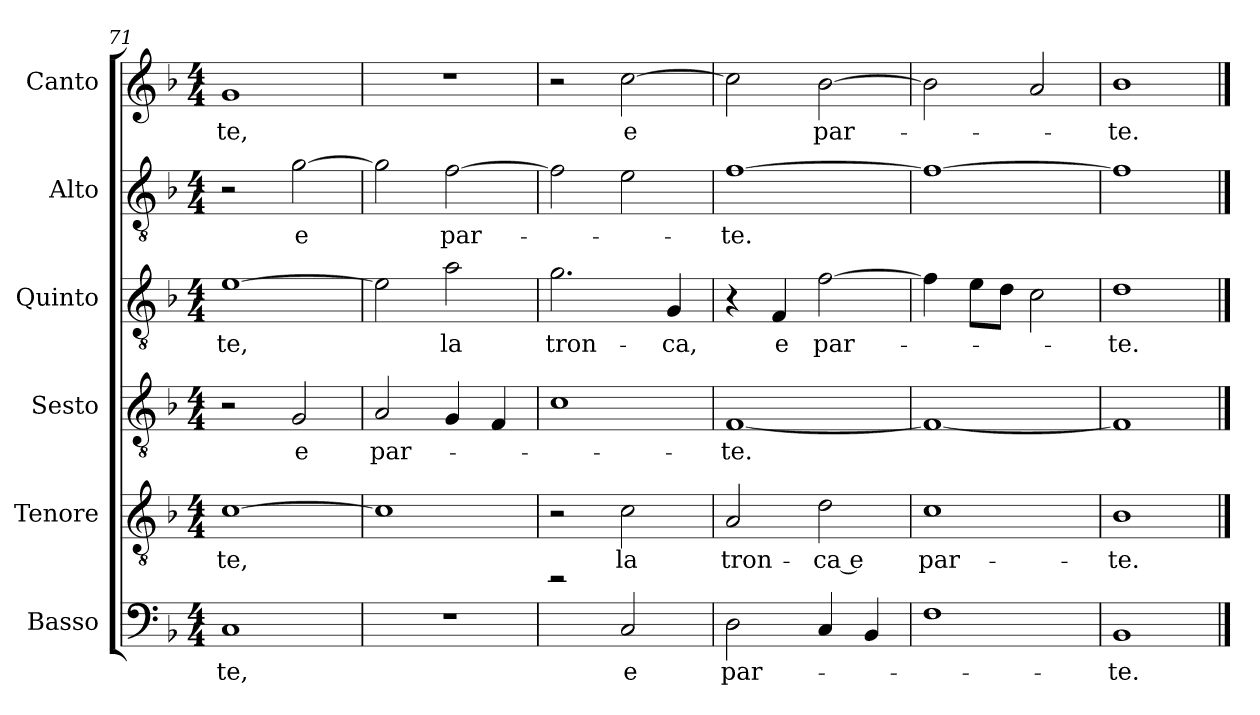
**kern	**text	**kern	**text	**kern	**text	**kern	**text	**kern	**text	**kern	**text
*part6	*part6	*part5	*part5	*part4	*part4	*part3	*part3	*part2	*part2	*part1	*part1
*staff6	*staff6	*staff5	*staff5	*staff4	*staff4	*staff3	*staff3	*staff2	*staff2	*staff1	*staff1
*I"Basso	*	*I"Tenore	*	*I"Sesto	*	*I"Quinto	*	*I"Alto	*	*I"Canto	*
*I'B	*	*I'T	*	*	*	*	*	*I'A	*	*I'C	*
*clefF4	*	*clefGv2	*	*clefGv2	*	*clefGv2	*	*clefGv2	*	*clefG2	*
*k[b-]	*	*k[b-]	*	*k[b-]	*	*k[b-]	*	*k[b-]	*	*k[b-]	*
*F:	*	*F:	*	*F:	*	*F:	*	*F:	*	*F:	*
*M4/4	*	*M4/4	*	*M4/4	*	*M4/4	*	*M4/4	*	*M4/4	*
=71	=71	=71	=71	=71	=71	=71	=71	=71	=71	=71	=71
!	!LO:LY:b	!	!	!	!	!	!	!	!	!	!
!	!	!	!LO:LY:b	!	!	!	!	!	!	!	!
!	!	!	!	!	!	!	!LO:LY:b	!	!	!	!
!	!	!	!	!	!	!	!	!	!	!	!LO:LY:b
1C	-te,	[1c	-te,	2r	.	[1e	-te,	2r	.	1g	-te,
!	!	!	!	!	!LO:LY:b	!	!	!	!	!	!
!	!	!	!	!	!	!	!	!	!LO:LY:b	!	!
.	.	.	.	2G/	e	.	.	[2g\	e	.	.
=72	=72	=72	=72	=72	=72	=72	=72	=72	=72	=72	=72
!	!	!	!	!	!LO:LY:b	!	!	!	!	!	!
1r	.	1c]	.	2A/	par-	2e\]	.	2g\]	.	1r	.
!	!	!	!	!	!	!	!LO:LY:b	!	!	!	!
!	!	!	!	!	!	!	!	!	!LO:LY:b	!	!
.	.	.	.	4G/	.	2a\	la	[2f\	par-	.	.
.	.	.	.	4F/	.	.	.	.	.	.	.
=73	=73	=73	=73	=73	=73	=73	=73	=73	=73	=73	=73
!	!	!	!	!	!	!	!LO:LY:b	!	!	!	!
2rf	.	2r	.	1c	.	2.g\	tron-	2f\]	.	2r	.
!	!LO:LY:b	!	!	!	!	!	!	!	!	!	!
!	!	!	!LO:LY:b	!	!	!	!	!	!	!	!
!	!	!	!	!	!	!	!	!	!	!	!LO:LY:b
2C/	e	2c\	la	.	.	.	.	2e\	.	[2cc\	e
!	!	!	!	!	!	!	!LO:LY:b	!	!	!	!
.	.	.	.	.	.	4G/	-ca,	.	.	.	.
=74	=74	=74	=74	=74	=74	=74	=74	=74	=74	=74	=74
!	!LO:LY:b	!	!	!	!	!	!	!	!	!	!
!	!	!	!LO:LY:b	!	!	!	!	!	!	!	!
!	!	!	!	!	!LO:LY:b	!	!	!	!	!	!
!	!	!	!	!	!	!	!	!	!LO:LY:b	!	!
2D\	par-	2A/	tron-	[1F	-te.	4r	.	[1f	-te.	2cc\]	.
!	!	!	!	!	!	!	!LO:LY:b	!	!	!	!
.	.	.	.	.	.	4F/	e	.	.	.	.
!	!	!	!LO:LY:b	!	!	!	!	!	!	!	!
!	!	!	!	!	!	!	!LO:LY:b	!	!	!	!
!	!	!	!	!	!	!	!	!	!	!	!LO:LY:b
4C/	.	2d\	-ca e	.	.	[2f\	par-	.	.	[2b-\	par-
4BB-/	.	.	.	.	.	.	.	.	.	.	.
=75	=75	=75	=75	=75	=75	=75	=75	=75	=75	=75	=75
!	!	!	!LO:LY:b	!	!	!	!	!	!	!	!
1F	.	1c	par-	1F_	.	4f\]	.	1f_	.	2b-\]	.
.	.	.	.	.	.	8e\L	.	.	.	.	.
.	.	.	.	.	.	8d\J	.	.	.	.	.
.	.	.	.	.	.	2c\	.	.	.	2a/	.
=76	=76	=76	=76	=76	=76	=76	=76	=76	=76	=76	=76
!	!LO:LY:b	!	!	!	!	!	!	!	!	!	!
!	!	!	!LO:LY:b	!	!	!	!	!	!	!	!
!	!	!	!	!	!	!	!LO:LY:b	!	!	!	!
!	!	!	!	!	!	!	!	!	!	!	!LO:LY:b
1BB-	-te.	1B-	-te.	1F]	.	1d	-te.	1f]	.	1b-	-te.
==	==	==	==	==	==	==	==	==	==	==	==
*-	*-	*-	*-	*-	*-	*-	*-	*-	*-	*-	*-
